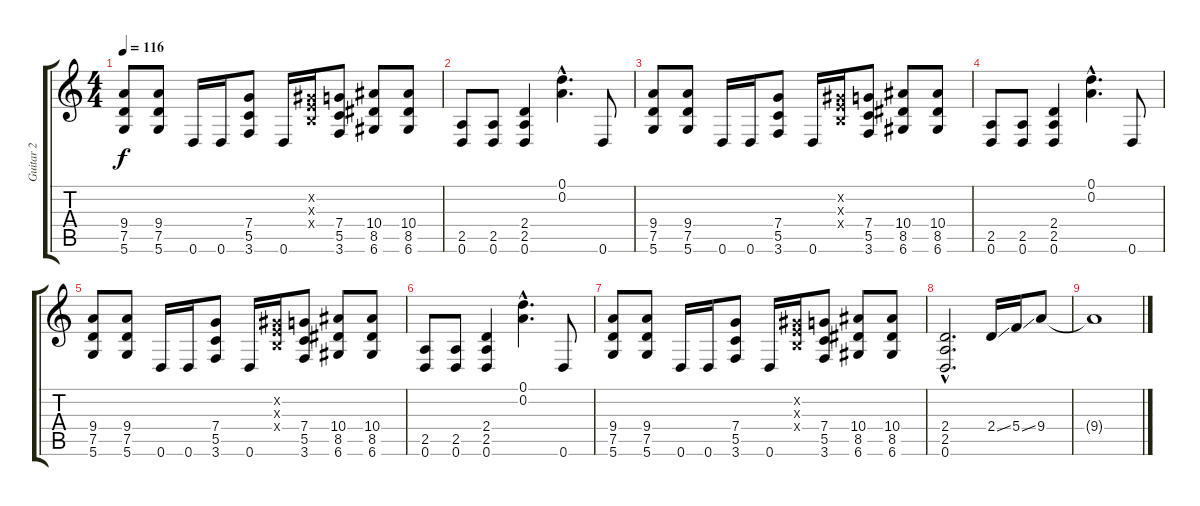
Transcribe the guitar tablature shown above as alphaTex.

\track ("Guitar 2" "Guitar 2") {instrument distortionguitar}
\staff {score tabs}
\tuning (D4 A3 F3 C3 G2 D2) {hide}
\ts (4 4)
\tempo 116
\clef g2
\ks c
(9.4 7.5 5.6).8{dy f} (9.4 7.5 5.6).8 0.6.16 0.6.16 (7.4 5.5 3.6).8 0.6.16 (-1.2{x} -1.3{x} -1.4{x}).16 (7.4 5.5 3.6).8 (10.4 8.5 6.6).8 (10.4 8.5 6.6).8 |
(2.5 0.6).8 (2.5 0.6).8 (2.4 2.5 0.6).4 (0.1{hac} 0.2{hac}).4{d} 0.6.8 |
(9.4 7.5 5.6).8 (9.4 7.5 5.6).8 0.6.16 0.6.16 (7.4 5.5 3.6).8 0.6.16 (-1.2{x} -1.3{x} -1.4{x}).16 (7.4 5.5 3.6).8 (10.4 8.5 6.6).8 (10.4 8.5 6.6).8 |
(2.5 0.6).8 (2.5 0.6).8 (2.4 2.5 0.6).4 (0.1{hac} 0.2{hac}).4{d} 0.6.8 |
(9.4 7.5 5.6).8 (9.4 7.5 5.6).8 0.6.16 0.6.16 (7.4 5.5 3.6).8 0.6.16 (-1.2{x} -1.3{x} -1.4{x}).16 (7.4 5.5 3.6).8 (10.4 8.5 6.6).8 (10.4 8.5 6.6).8 |
(2.5 0.6).8 (2.5 0.6).8 (2.4 2.5 0.6).4 (0.1{hac} 0.2{hac}).4{d} 0.6.8 |
(9.4 7.5 5.6).8 (9.4 7.5 5.6).8 0.6.16 0.6.16 (7.4 5.5 3.6).8 0.6.16 (-1.2{x} -1.3{x} -1.4{x}).16 (7.4 5.5 3.6).8 (10.4 8.5 6.6).8 (10.4 8.5 6.6).8 |
(2.4{hac} 2.5{hac} 0.6{hac}).2{d} 2.4{ss}.16 5.4{ss}.16 9.4.8 |
9.4{t}.1
